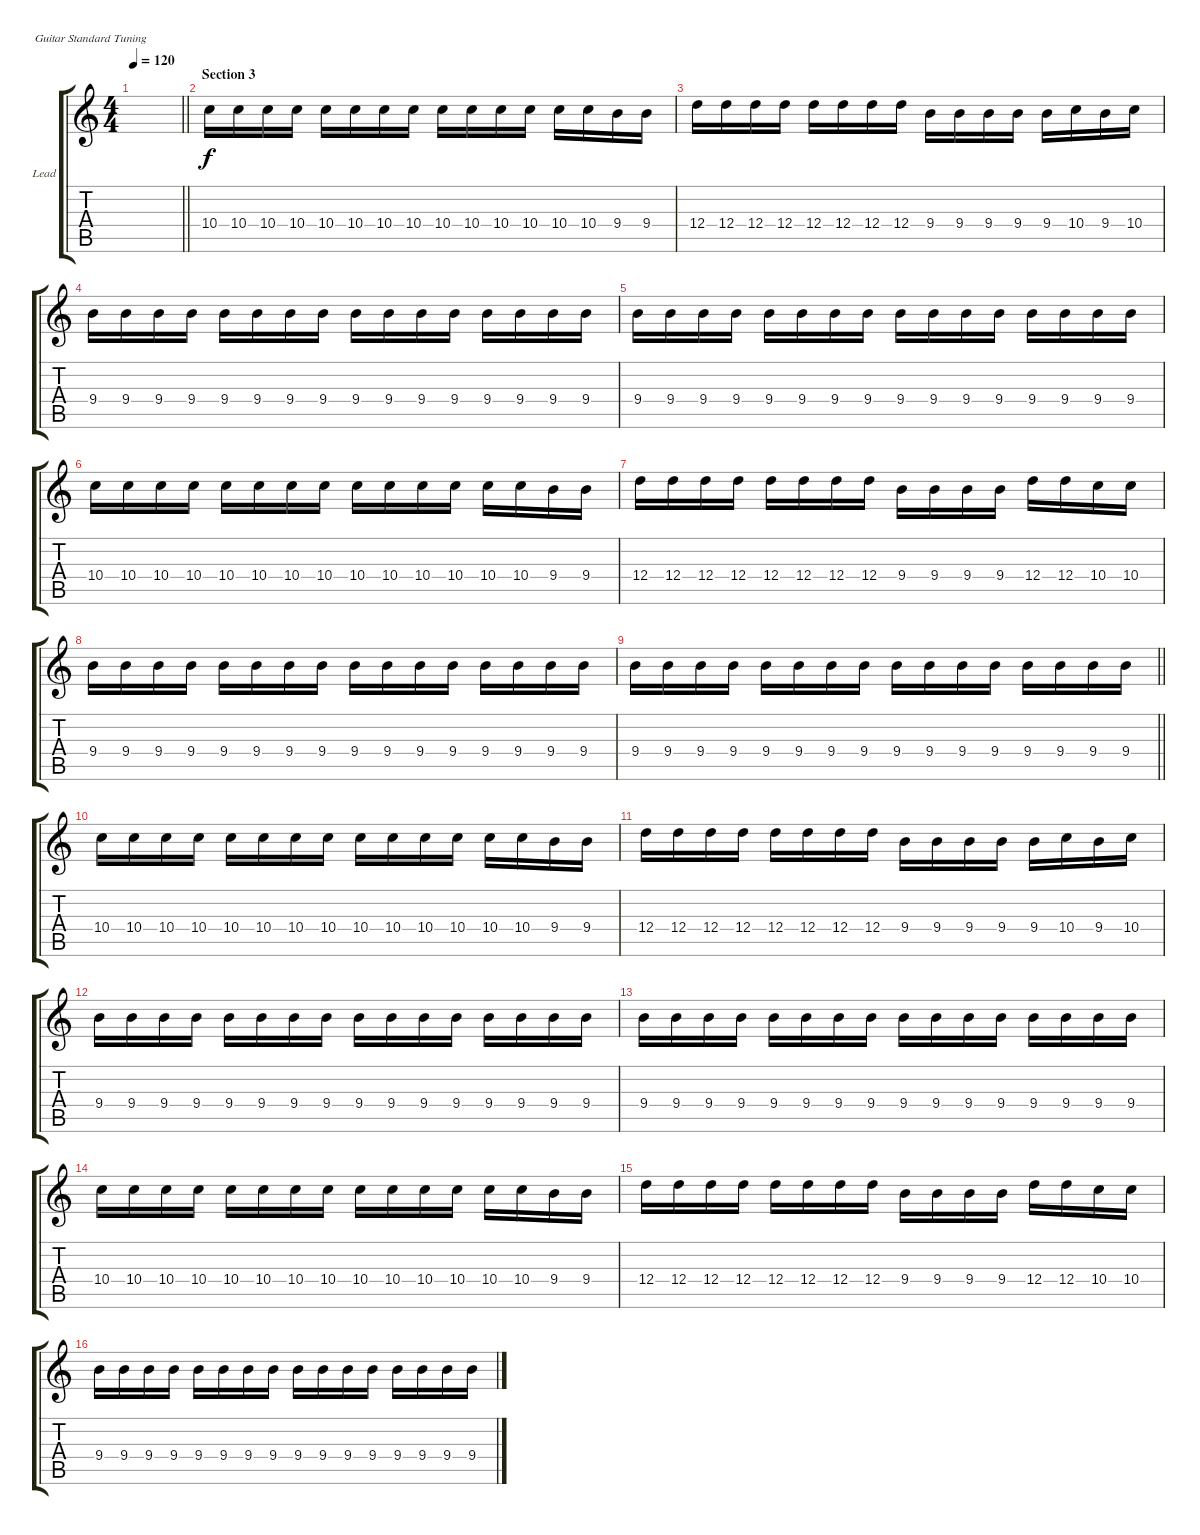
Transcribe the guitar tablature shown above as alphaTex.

\defaultSystemsLayout 4
\bracketExtendMode groupsimilarinstruments
\firstSystemTrackNameOrientation horizontal
\otherSystemsTrackNameOrientation horizontal
\track ("Guitar Lead" "Lead") {instrument distortionguitar}
\staff {score tabs}
\tuning (E4 B3 G3 D3 A2 E2)
\ts (4 4)
\tempo 120
\clef g2
\scale
0.333333
\barLineRight lightlight
\ks c
|
\section ("" "Section 3")
\scale
0.333333 10.4.16 10.4.16 10.4.16 10.4.16 10.4.16 10.4.16 10.4.16 10.4.16 10.4.16 10.4.16 10.4.16 10.4.16 10.4.16 10.4.16 9.4.16 9.4.16 |
\scale
0.333333 12.4.16 12.4.16 12.4.16 12.4.16 12.4.16 12.4.16 12.4.16 12.4.16 9.4.16 9.4.16 9.4.16 9.4.16 9.4.16 10.4.16 9.4.16 10.4.16 |
\scale
0.333333 9.4.16 9.4.16 9.4.16 9.4.16 9.4.16 9.4.16 9.4.16 9.4.16 9.4.16 9.4.16 9.4.16 9.4.16 9.4.16 9.4.16 9.4.16 9.4.16 |
\scale
0.333333 9.4.16 9.4.16 9.4.16 9.4.16 9.4.16 9.4.16 9.4.16 9.4.16 9.4.16 9.4.16 9.4.16 9.4.16 9.4.16 9.4.16 9.4.16 9.4.16 |
\scale
0.333333 10.4.16 10.4.16 10.4.16 10.4.16 10.4.16 10.4.16 10.4.16 10.4.16 10.4.16 10.4.16 10.4.16 10.4.16 10.4.16 10.4.16 9.4.16 9.4.16 |
\scale
0.333333 12.4.16 12.4.16 12.4.16 12.4.16 12.4.16 12.4.16 12.4.16 12.4.16 9.4.16 9.4.16 9.4.16 9.4.16 12.4.16 12.4.16 10.4.16 10.4.16 |
\scale
0.333333 9.4.16 9.4.16 9.4.16 9.4.16 9.4.16 9.4.16 9.4.16 9.4.16 9.4.16 9.4.16 9.4.16 9.4.16 9.4.16 9.4.16 9.4.16 9.4.16 |
\scale
0.333333
\barLineRight lightlight
9.4.16 9.4.16 9.4.16 9.4.16 9.4.16 9.4.16 9.4.16 9.4.16 9.4.16 9.4.16 9.4.16 9.4.16 9.4.16 9.4.16 9.4.16 9.4.16 |
\scale
0.333333 10.4.16 10.4.16 10.4.16 10.4.16 10.4.16 10.4.16 10.4.16 10.4.16 10.4.16 10.4.16 10.4.16 10.4.16 10.4.16 10.4.16 9.4.16 9.4.16 |
\scale
0.333333 12.4.16 12.4.16 12.4.16 12.4.16 12.4.16 12.4.16 12.4.16 12.4.16 9.4.16 9.4.16 9.4.16 9.4.16 9.4.16 10.4.16 9.4.16 10.4.16 |
\scale
0.333333 9.4.16 9.4.16 9.4.16 9.4.16 9.4.16 9.4.16 9.4.16 9.4.16 9.4.16 9.4.16 9.4.16 9.4.16 9.4.16 9.4.16 9.4.16 9.4.16 |
\scale
0.333333 9.4.16 9.4.16 9.4.16 9.4.16 9.4.16 9.4.16 9.4.16 9.4.16 9.4.16 9.4.16 9.4.16 9.4.16 9.4.16 9.4.16 9.4.16 9.4.16 |
\scale
0.333333 10.4.16 10.4.16 10.4.16 10.4.16 10.4.16 10.4.16 10.4.16 10.4.16 10.4.16 10.4.16 10.4.16 10.4.16 10.4.16 10.4.16 9.4.16 9.4.16 |
\scale
0.333333 12.4.16 12.4.16 12.4.16 12.4.16 12.4.16 12.4.16 12.4.16 12.4.16 9.4.16 9.4.16 9.4.16 9.4.16 12.4.16 12.4.16 10.4.16 10.4.16 |
\scale
0.333333 9.4.16 9.4.16 9.4.16 9.4.16 9.4.16 9.4.16 9.4.16 9.4.16 9.4.16 9.4.16 9.4.16 9.4.16 9.4.16 9.4.16 9.4.16 9.4.16
